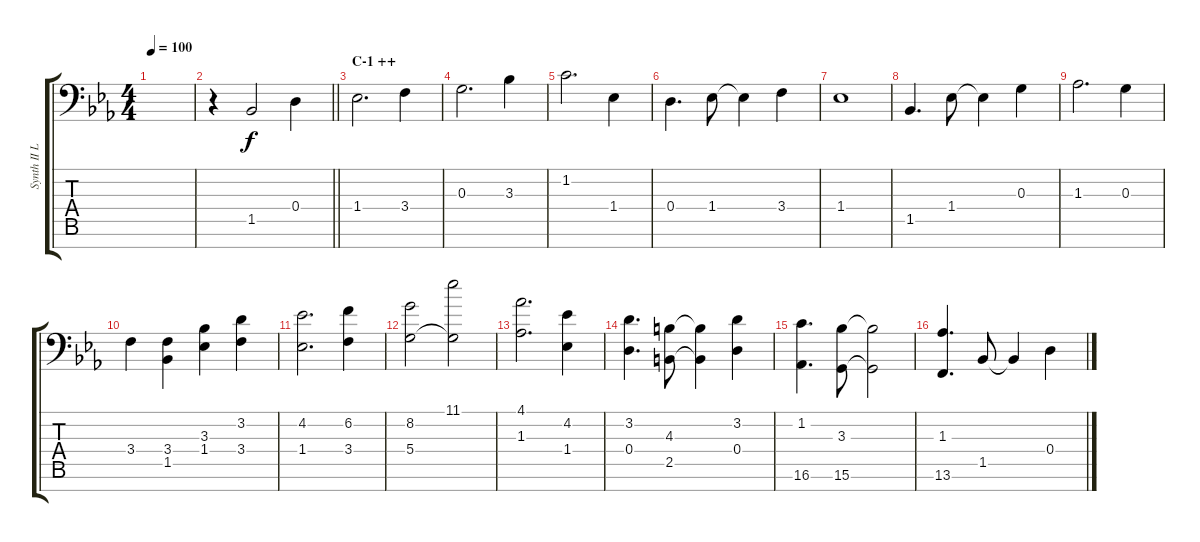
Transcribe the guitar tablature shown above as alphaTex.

\track ("Synth II Left (Kotobuki Tsumugi)" "Synth II L") {instrument stringensemble1}
\staff {score tabs}
\tuning (E4 B3 G3 D3 A2 E1 E0) {hide}
\ts (4 4)
\tempo 100
\clef f4
\ks eb
|
\barLineRight lightlight
r.4 1.5.2 0.4.4 |
\section ("" "C-1 ++")
1.4.2{d} 3.4.4 |
0.3.2{d} 3.3.4 |
1.2.2{d} 1.4.4 |
0.4.4{d} 1.4.8 1.4{t}.4 3.4.4 |
1.4.1 |
1.5.4{d} 1.4.8 1.4{t}.4 0.3.4 |
1.3.2{d} 0.3.4 |
3.4.4 (3.4 1.5).4 (3.3 1.4).4 (3.2 3.4).4 |
(4.2 1.4).2{d} (6.2 3.4).4 |
(8.2 5.4).2 (11.1 5.4{t}).2 |
(4.1 1.3).2{d} (4.2 1.4).4 |
(3.2 0.4).4{d} (4.3 2.5).8 (4.3{t} 2.5{t}).4 (3.2 0.4).4 |
(1.2 16.6).4{d} (3.3 15.6).8 (3.3{t} 15.6{t}).2 |
(1.3 13.6).4{d} 1.5.8 1.5{t}.4 0.4.4
